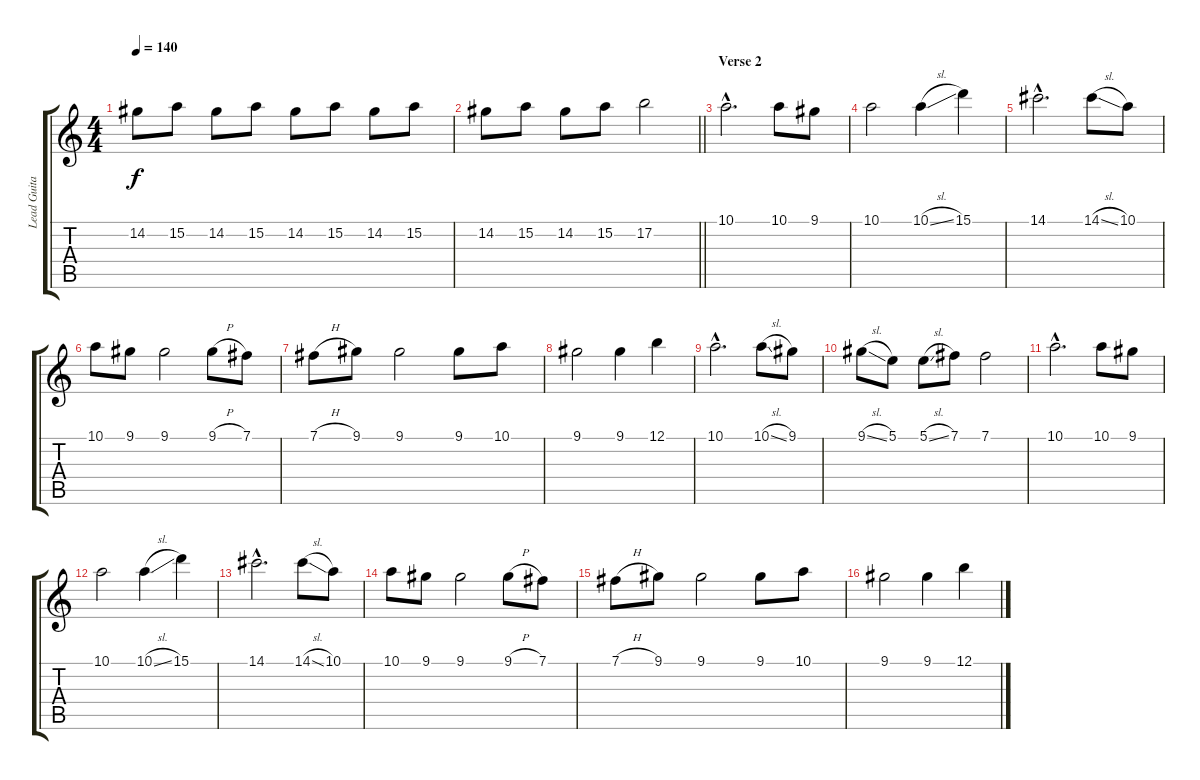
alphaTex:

\track ("Lead Guitar" "Lead Guita") {instrument distortionguitar}
\staff {score tabs}
\tuning (B3 Gb3 D3 A2 E2 B1) {hide}
\ts (4 4)
\tempo 140
\clef g2
\ks c
14.2.8{dy f} 15.2.8 14.2.8 15.2.8 14.2.8 15.2.8 14.2.8 15.2.8 |
\barLineRight lightlight
14.2.8 15.2.8 14.2.8 15.2.8 17.2.2 |
\section ("" "Verse 2")
10.1{hac}.2{d} 10.1.8 9.1.8 |
10.1.2 10.1{sl}.4 15.1.4 |
14.1{hac}.2{d} 14.1{sl}.8 10.1.8 |
10.1.8 9.1.8 9.1.2 9.1{h}.8 7.1.8 |
7.1{h}.8 9.1.8 9.1.2 9.1.8 10.1.8 |
9.1.2 9.1.4 12.1.4 |
10.1{hac}.2{d} 10.1{sl}.8 9.1.8 |
9.1{sl}.8 5.1.8 5.1{sl}.8 7.1.8 7.1.2 |
10.1{hac}.2{d} 10.1.8 9.1.8 |
10.1.2 10.1{sl}.4 15.1.4 |
14.1{hac}.2{d} 14.1{sl}.8 10.1.8 |
10.1.8 9.1.8 9.1.2 9.1{h}.8 7.1.8 |
7.1{h}.8 9.1.8 9.1.2 9.1.8 10.1.8 |
9.1.2 9.1.4 12.1.4
